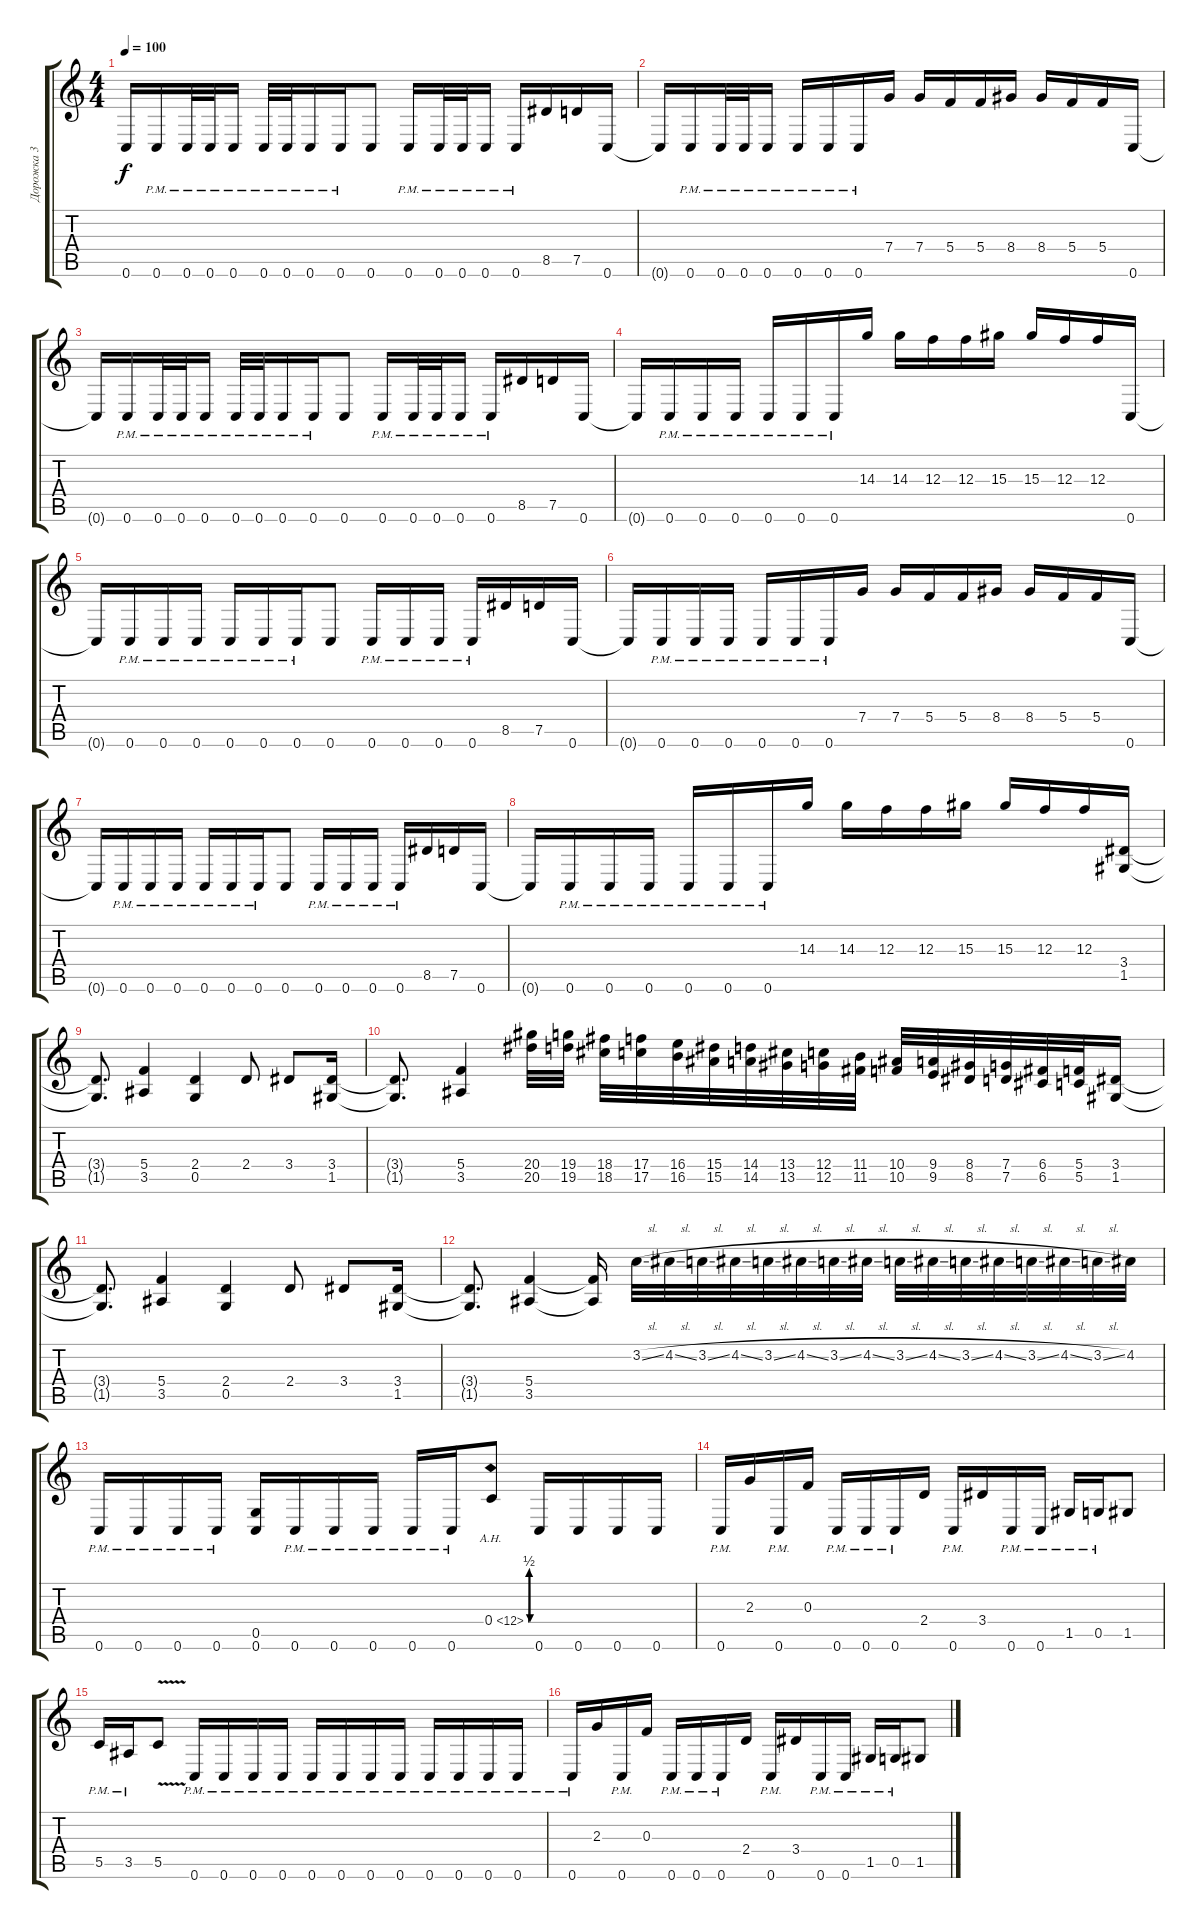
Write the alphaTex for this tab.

\track ("Дорожка 3" "Дорожка 3") {instrument distortionguitar}
\staff {score tabs}
\tuning (D4 A3 F3 C3 G2 C2) {hide}
\ts (4 4)
\tempo 100
\clef g2
\ks c
0.6{t}.16{dy f} 0.6{pm}.16 0.6{pm}.32 0.6{pm}.32 0.6{pm}.16 0.6{pm}.32 0.6{pm}.32 0.6{pm}.16 0.6{pm}.16 0.6.8 0.6{pm}.16 0.6{pm}.32 0.6{pm}.32 0.6{pm}.16 0.6{pm}.16 8.5.16 7.5.16 0.6.16 |
0.6{t}.16 0.6{pm}.16 0.6{pm}.32 0.6{pm}.32 0.6{pm}.16 0.6{pm}.16 0.6{pm}.16 0.6{pm}.16 7.4.16 7.4.16 5.4.16 5.4.16 8.4.16 8.4.16 5.4.16 5.4.16 0.6.16 |
0.6{t}.16 0.6{pm}.16 0.6{pm}.32 0.6{pm}.32 0.6{pm}.16 0.6{pm}.32 0.6{pm}.32 0.6{pm}.16 0.6{pm}.16 0.6.8 0.6{pm}.16 0.6{pm}.32 0.6{pm}.32 0.6{pm}.16 0.6{pm}.16 8.5.16 7.5.16 0.6.16 |
0.6{t}.16 0.6{pm}.16 0.6{pm}.16 0.6{pm}.16 0.6{pm}.16 0.6{pm}.16 0.6{pm}.16 14.3.16 14.3.16 12.3.16 12.3.16 15.3.16 15.3.16 12.3.16 12.3.16 0.6.16 |
0.6{t}.16 0.6{pm}.16 0.6{pm}.16 0.6{pm}.16 0.6{pm}.16 0.6{pm}.16 0.6{pm}.16 0.6.8 0.6{pm}.16 0.6{pm}.16 0.6{pm}.16 0.6{pm}.16 8.5.16 7.5.16 0.6.16 |
0.6{t}.16 0.6{pm}.16 0.6{pm}.16 0.6{pm}.16 0.6{pm}.16 0.6{pm}.16 0.6{pm}.16 7.4.16 7.4.16 5.4.16 5.4.16 8.4.16 8.4.16 5.4.16 5.4.16 0.6.16 |
0.6{t}.16 0.6{pm}.16 0.6{pm}.16 0.6{pm}.16 0.6{pm}.16 0.6{pm}.16 0.6{pm}.16 0.6.8 0.6{pm}.16 0.6{pm}.16 0.6{pm}.16 0.6{pm}.16 8.5.16 7.5.16 0.6.16 |
0.6{t}.16 0.6{pm}.16 0.6{pm}.16 0.6{pm}.16 0.6{pm}.16 0.6{pm}.16 0.6{pm}.16 14.3.16 14.3.16 12.3.16 12.3.16 15.3.16 15.3.16 12.3.16 12.3.16 (3.4 1.5).16 |
(3.4{t} 1.5{t}).8{d} (5.4 3.5).4 (2.4 0.5).4 2.4.8 3.4.8 (3.4 1.5).16 |
(3.4{t} 1.5{t}).8{d} (5.4 3.5).4 (20.4 20.5).32 (19.4 19.5).32 (18.4 18.5).32 (17.4 17.5).32 (16.4 16.5).32 (15.4 15.5).32 (14.4 14.5).32 (13.4 13.5).32 (12.4 12.5).32 (11.4 11.5).32 (10.4 10.5).32 (9.4 9.5).32 (8.4 8.5).32 (7.4 7.5).32 (6.4 6.5).32 (5.4 5.5).32 (3.4 1.5).16 |
(3.4{t} 1.5{t}).8{d} (5.4 3.5).4 (2.4 0.5).4 2.4.8 3.4.8 (3.4 1.5).16 |
(3.4{t} 1.5{t}).8{d} (5.4 3.5).4 (5.4{t} 3.5{t}).16 3.2{sl}.32 4.2{sl}.32 3.2{sl}.32 4.2{sl}.32 3.2{sl}.32 4.2{sl}.32 3.2{sl}.32 4.2{sl}.32 3.2{sl}.32 4.2{sl}.32 3.2{sl}.32 4.2{sl}.32 3.2{sl}.32 4.2{sl}.32 3.2{sl}.32 4.2.32 |
0.6{pm}.16 0.6{pm}.16 0.6{pm}.16 0.6{pm}.16 (0.5 0.6).16 0.6{pm}.16 0.6{pm}.16 0.6{pm}.16 0.6{pm}.16 0.6{pm}.16 0.4{be (custom 0 0 10 2 20 2 30 0 60 0) ah 12}.8 0.6.16 0.6.16 0.6.16 0.6.16 |
0.6{pm}.16 2.3.16 0.6{pm}.16 0.3.16 0.6{pm}.16 0.6{pm}.16 0.6{pm}.16 2.4.16 0.6{pm}.16 3.4.16 0.6{pm}.16 0.6{pm}.16 1.5{pm}.16 0.5{pm}.16 1.5.8 |
5.5{pm}.16 3.5{pm}.16 5.5{v}.8 0.6{pm}.16 0.6{pm}.16 0.6{pm}.16 0.6{pm}.16 0.6{pm}.16 0.6{pm}.16 0.6{pm}.16 0.6{pm}.16 0.6{pm}.16 0.6{pm}.16 0.6{pm}.16 0.6{pm}.16 |
0.6{pm}.16 2.3.16 0.6{pm}.16 0.3.16 0.6{pm}.16 0.6{pm}.16 0.6{pm}.16 2.4.16 0.6{pm}.16 3.4.16 0.6{pm}.16 0.6{pm}.16 1.5{pm}.16 0.5{pm}.16 1.5.8
